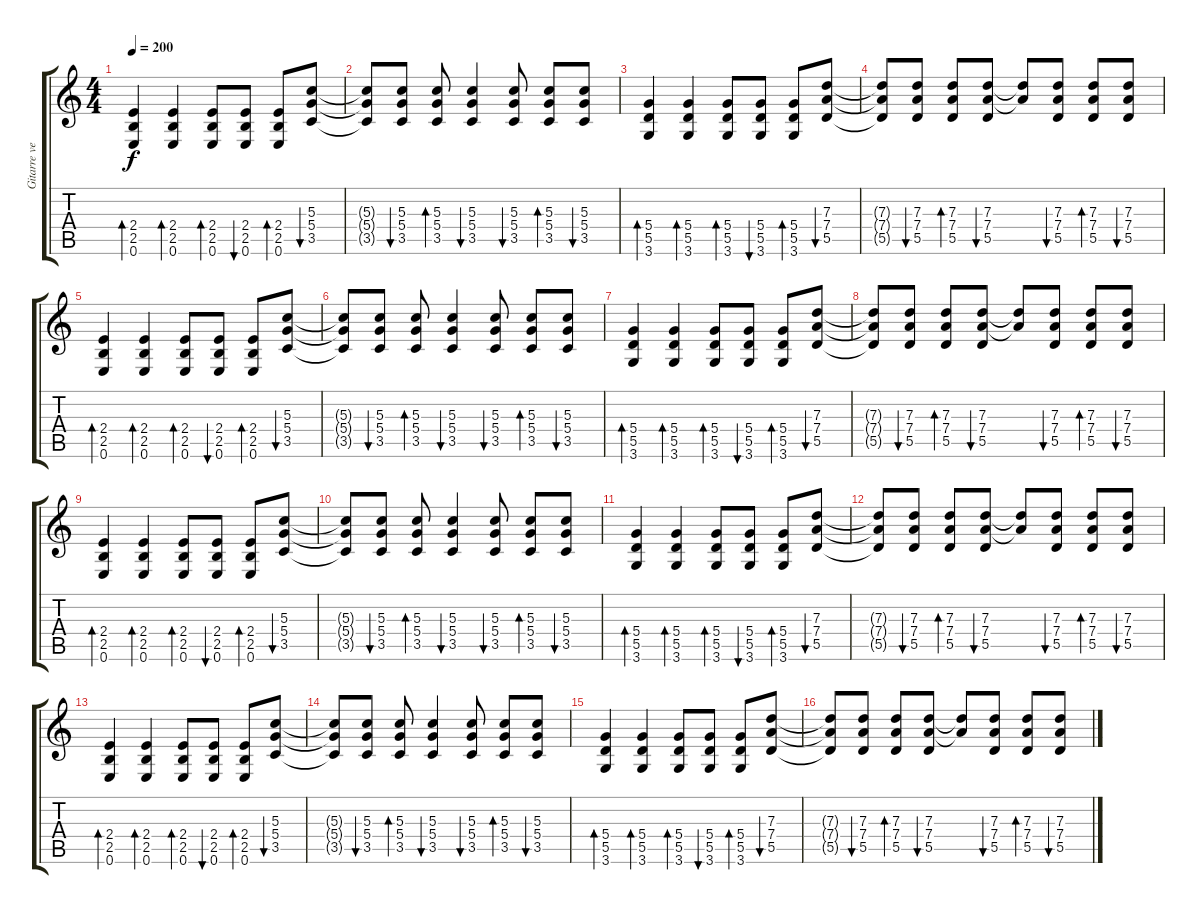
\track ("Gitarre verzerrt 1" "Gitarre ve") {instrument distortionguitar}
\staff {score tabs}
\tuning (E4 B3 G3 D3 A2 E2) {hide}
\ts (4 4)
\tempo 200
\clef g2
\ks c
(2.4 2.5 0.6).4{bd 120 dy f} (2.4 2.5 0.6).4{bd 120} (2.4 2.5 0.6).8{bd 120} (2.4 2.5 0.6).8{bu 120} (2.4 2.5 0.6).8{bd 120} (5.3 5.4 3.5).8{bu 120} |
(5.3{t} 5.4{t} 3.5{t}).8 (5.3 5.4 3.5).8{bu 120} (5.3 5.4 3.5).8{bd 120} (5.3 5.4 3.5).4{bu 120} (5.3 5.4 3.5).8{bu 120} (5.3 5.4 3.5).8{bd 120} (5.3 5.4 3.5).8{bu 120} |
(5.4 5.5 3.6).4{bd 120} (5.4 5.5 3.6).4{bd 120} (5.4 5.5 3.6).8{bd 120} (5.4 5.5 3.6).8{bu 120} (5.4 5.5 3.6).8{bd 120} (7.3 7.4 5.5).8{bu 120} |
(7.3{t} 7.4{t} 5.5{t}).8 (7.3 7.4 5.5).8{bu 120} (7.3 7.4 5.5).8{bd 120} (7.3 7.4 5.5).8{bu 120} (7.3{t} 7.4{t}).8 (7.3 7.4 5.5).8{bu 120} (7.3 7.4 5.5).8{bd 120} (7.3 7.4 5.5).8{bu 120} |
(2.4 2.5 0.6).4{bd 120} (2.4 2.5 0.6).4{bd 120} (2.4 2.5 0.6).8{bd 120} (2.4 2.5 0.6).8{bu 120} (2.4 2.5 0.6).8{bd 120} (5.3 5.4 3.5).8{bu 120} |
(5.3{t} 5.4{t} 3.5{t}).8 (5.3 5.4 3.5).8{bu 120} (5.3 5.4 3.5).8{bd 120} (5.3 5.4 3.5).4{bu 120} (5.3 5.4 3.5).8{bu 120} (5.3 5.4 3.5).8{bd 120} (5.3 5.4 3.5).8{bu 120} |
(5.4 5.5 3.6).4{bd 120} (5.4 5.5 3.6).4{bd 120} (5.4 5.5 3.6).8{bd 120} (5.4 5.5 3.6).8{bu 120} (5.4 5.5 3.6).8{bd 120} (7.3 7.4 5.5).8{bu 120} |
(7.3{t} 7.4{t} 5.5{t}).8 (7.3 7.4 5.5).8{bu 120} (7.3 7.4 5.5).8{bd 120} (7.3 7.4 5.5).8{bu 120} (7.3{t} 7.4{t}).8 (7.3 7.4 5.5).8{bu 120} (7.3 7.4 5.5).8{bd 120} (7.3 7.4 5.5).8{bu 120} |
(2.4 2.5 0.6).4{bd 120} (2.4 2.5 0.6).4{bd 120} (2.4 2.5 0.6).8{bd 120} (2.4 2.5 0.6).8{bu 120} (2.4 2.5 0.6).8{bd 120} (5.3 5.4 3.5).8{bu 120} |
(5.3{t} 5.4{t} 3.5{t}).8 (5.3 5.4 3.5).8{bu 120} (5.3 5.4 3.5).8{bd 120} (5.3 5.4 3.5).4{bu 120} (5.3 5.4 3.5).8{bu 120} (5.3 5.4 3.5).8{bd 120} (5.3 5.4 3.5).8{bu 120} |
(5.4 5.5 3.6).4{bd 120} (5.4 5.5 3.6).4{bd 120} (5.4 5.5 3.6).8{bd 120} (5.4 5.5 3.6).8{bu 120} (5.4 5.5 3.6).8{bd 120} (7.3 7.4 5.5).8{bu 120} |
(7.3{t} 7.4{t} 5.5{t}).8 (7.3 7.4 5.5).8{bu 120} (7.3 7.4 5.5).8{bd 120} (7.3 7.4 5.5).8{bu 120} (7.3{t} 7.4{t}).8 (7.3 7.4 5.5).8{bu 120} (7.3 7.4 5.5).8{bd 120} (7.3 7.4 5.5).8{bu 120} |
(2.4 2.5 0.6).4{bd 120} (2.4 2.5 0.6).4{bd 120} (2.4 2.5 0.6).8{bd 120} (2.4 2.5 0.6).8{bu 120} (2.4 2.5 0.6).8{bd 120} (5.3 5.4 3.5).8{bu 120} |
(5.3{t} 5.4{t} 3.5{t}).8 (5.3 5.4 3.5).8{bu 120} (5.3 5.4 3.5).8{bd 120} (5.3 5.4 3.5).4{bu 120} (5.3 5.4 3.5).8{bu 120} (5.3 5.4 3.5).8{bd 120} (5.3 5.4 3.5).8{bu 120} |
(5.4 5.5 3.6).4{bd 120} (5.4 5.5 3.6).4{bd 120} (5.4 5.5 3.6).8{bd 120} (5.4 5.5 3.6).8{bu 120} (5.4 5.5 3.6).8{bd 120} (7.3 7.4 5.5).8{bu 120} |
(7.3{t} 7.4{t} 5.5{t}).8 (7.3 7.4 5.5).8{bu 120} (7.3 7.4 5.5).8{bd 120} (7.3 7.4 5.5).8{bu 120} (7.3{t} 7.4{t}).8 (7.3 7.4 5.5).8{bu 120} (7.3 7.4 5.5).8{bd 120} (7.3 7.4 5.5).8{bu 120}
